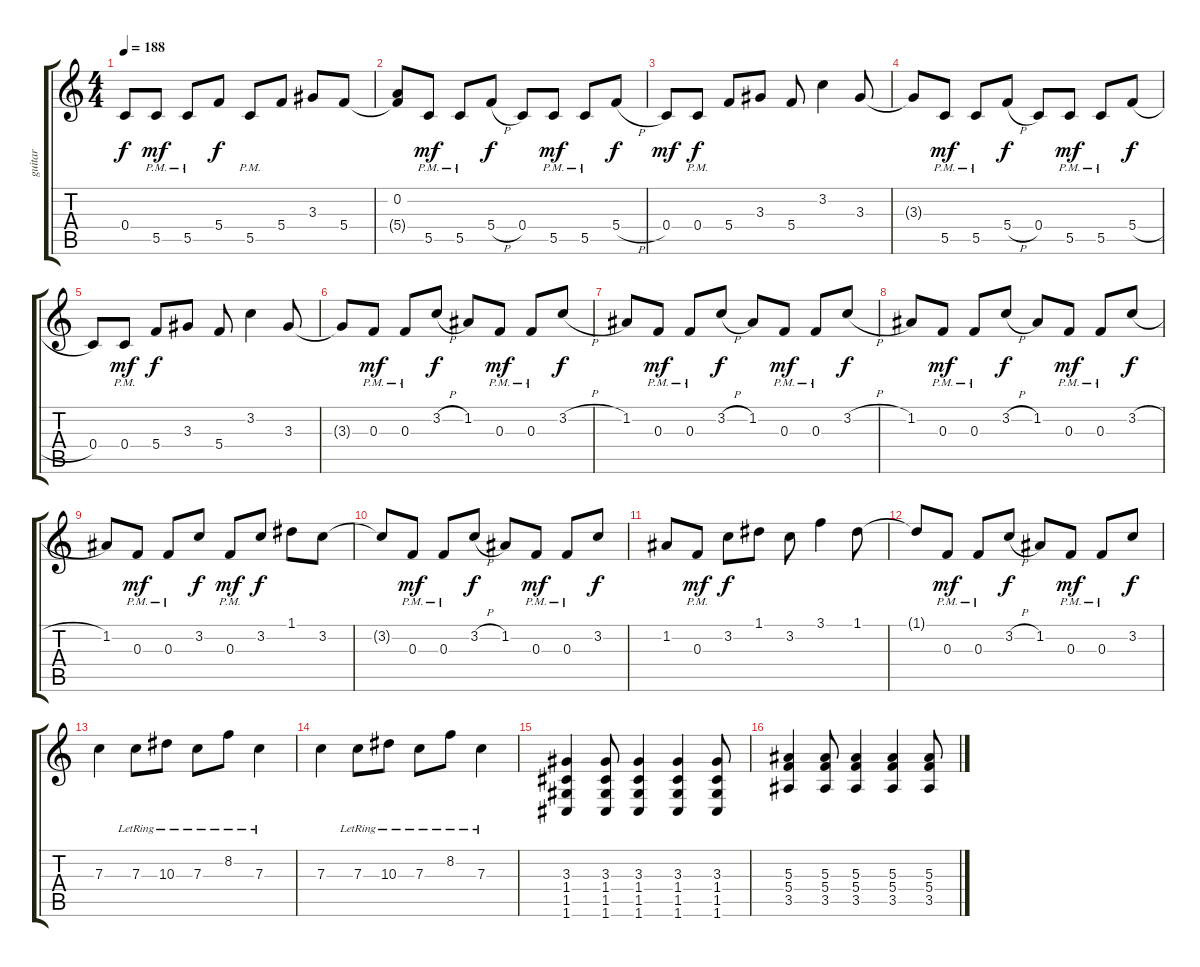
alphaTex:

\track ("guitar" "guitar") {instrument distortionguitar}
\staff {score tabs}
\tuning (D4 A3 F3 C3 G2 C2) {hide}
\ts (4 4)
\tempo 188
\clef g2
\ks c
0.4.8{dy f} 5.5{pm}.8{dy mf} 5.5{pm}.8 5.4.8{dy f} 5.5{pm}.8 5.4.8 3.3.8 5.4.8 |
(0.2 5.4{t}).8 5.5{pm}.8{dy mf} 5.5{pm}.8 5.4{h}.8{dy f} 0.4.8 5.5{pm}.8{dy mf} 5.5{pm}.8 5.4{h}.8{dy f} |
0.4.8{dy mf} 0.4{pm}.8{dy f} 5.4.8 3.3.8 5.4.8 3.2.4 3.3.8 |
3.3{t}.8 5.5{pm}.8{dy mf} 5.5{pm}.8 5.4{h}.8{dy f} 0.4.8 5.5{pm}.8{dy mf} 5.5{pm}.8 5.4{h}.8{dy f} |
0.4.8 0.4{pm}.8{dy mf} 5.4.8{dy f} 3.3.8 5.4.8 3.2.4 3.3.8 |
3.3{t}.8 0.3{pm}.8{dy mf} 0.3{pm}.8 3.2{h}.8{dy f} 1.2.8 0.3{pm}.8{dy mf} 0.3{pm}.8 3.2{h}.8{dy f} |
1.2.8 0.3{pm}.8{dy mf} 0.3{pm}.8 3.2{h}.8{dy f} 1.2.8 0.3{pm}.8{dy mf} 0.3{pm}.8 3.2{h}.8{dy f} |
1.2.8 0.3{pm}.8{dy mf} 0.3{pm}.8 3.2{h}.8{dy f} 1.2.8 0.3{pm}.8{dy mf} 0.3{pm}.8 3.2{h}.8{dy f} |
1.2.8 0.3{pm}.8{dy mf} 0.3{pm}.8 3.2.8{dy f} 0.3{pm}.8{dy mf} 3.2.8{dy f} 1.1.8 3.2.8 |
3.2{t}.8 0.3{pm}.8{dy mf} 0.3{pm}.8 3.2{h}.8{dy f} 1.2.8 0.3{pm}.8{dy mf} 0.3{pm}.8 3.2.8{dy f} |
1.2.8 0.3{pm}.8{dy mf} 3.2.8{dy f} 1.1.8 3.2.8 3.1.4 1.1.8 |
1.1{t}.8 0.3{pm}.8{dy mf} 0.3{pm}.8 3.2{h}.8{dy f} 1.2.8 0.3{pm}.8{dy mf} 0.3{pm}.8 3.2.8{dy f} |
7.3.4{volume 13 balance 2} 7.3{lr}.8 10.3{lr}.8 7.3{lr}.8 8.2{lr}.8 7.3{lr}.4 |
7.3.4 7.3{lr}.8 10.3{lr}.8 7.3{lr}.8 8.2{lr}.8 7.3{lr}.4 |
(3.3 1.4 1.5 1.6).4 (3.3 1.4 1.5 1.6).8 (3.3 1.4 1.5 1.6).4 (3.3 1.4 1.5 1.6).4 (3.3 1.4 1.5 1.6).8 |
(5.3 5.4 3.5).4 (5.3 5.4 3.5).8 (5.3 5.4 3.5).4 (5.3 5.4 3.5).4 (5.3 5.4 3.5).8
